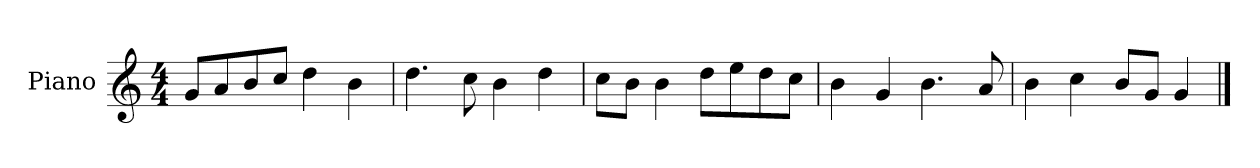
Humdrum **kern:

**kern
*part1
*staff1
*I"Piano
*I'P-no
*clefG2
*k[]
*M4/4
*MM90
=1
8g/L
8a/
8b/
8cc/J
4dd\
4b\
=2
4.dd\
8cc\
4b\
4dd\
=3
8cc\L
8b\J
4b\
8dd\L
8ee\
8dd\
8cc\J
=4
4b\
4g/
4.b\
8a/
=5
4b\
4cc\
8b/L
8g/J
4g/
==
*-
